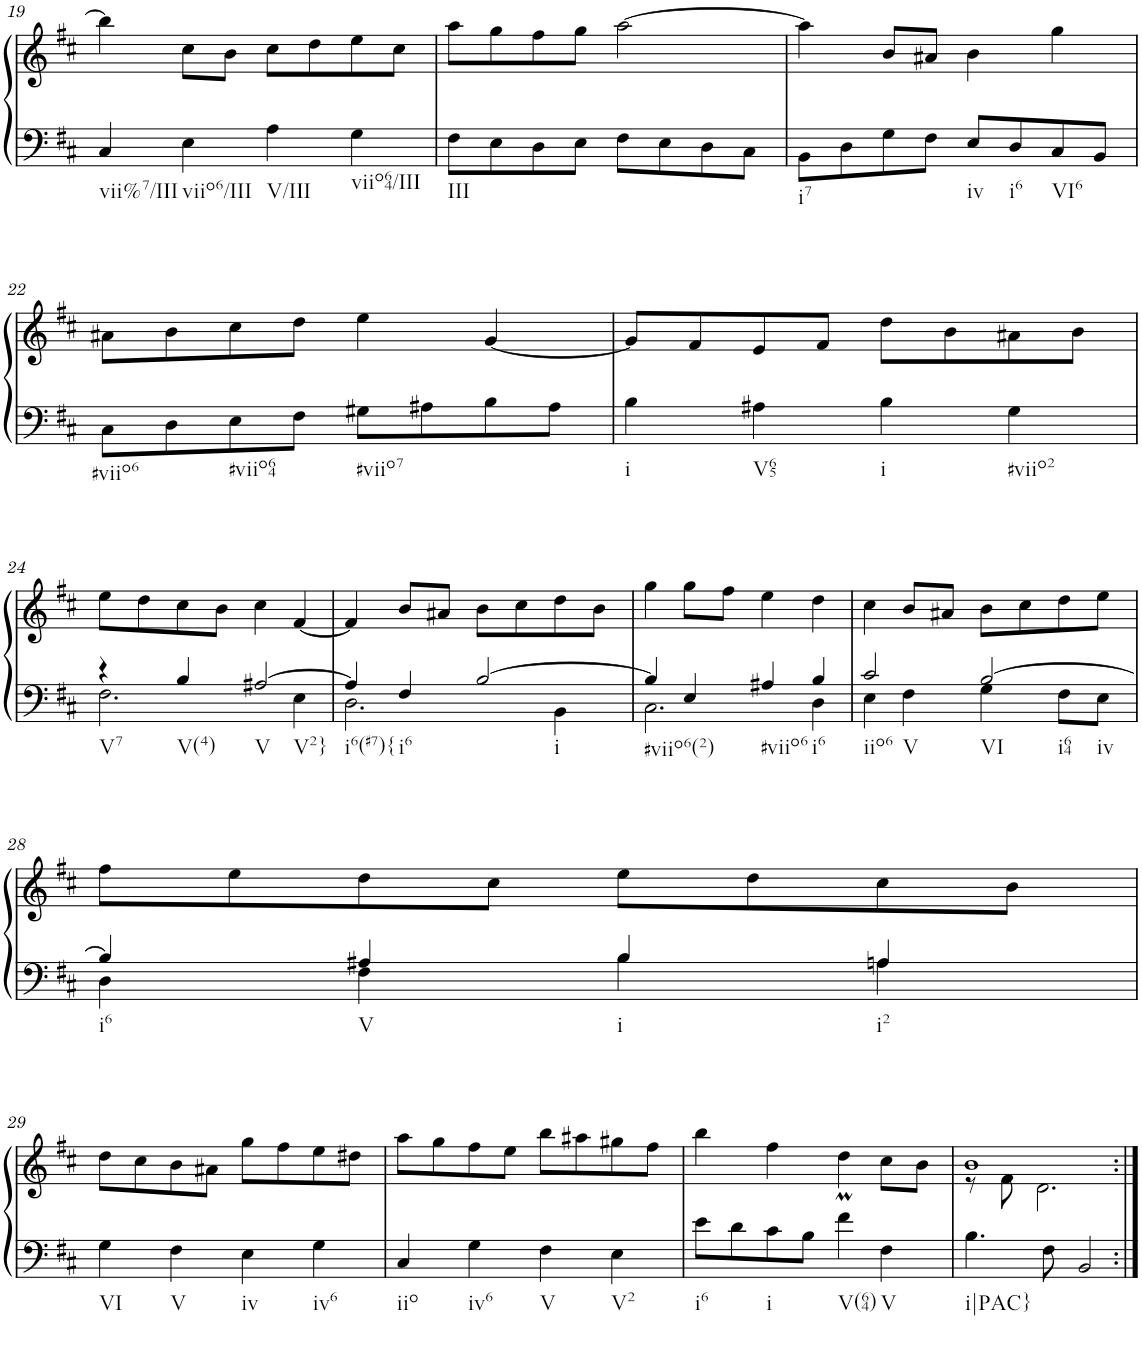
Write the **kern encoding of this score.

**kern	**kern
*part1	*part1
*staff2	*staff1
*I"Klavier linke Hand	*
!!LO:PB:g=z
*clefF4	*clefG2
*k[f#c#]	*k[f#c#]
*M2/2	*M2/2
=19	=19
!LO:TX:b:t=vii%7/III	!
4C#/	4bb\]
!LO:TX:b:t=viio6/III	!
4E\	8cc#\L
.	8b\J
!LO:TX:b:t=V/III	!
4A\	8cc#\L
.	8dd\
!LO:TX:b:t=viio64/III	!
4G\	8ee\
.	8cc#\J
=20	=20
!LO:TX:b:t=III	!
8F#\L	8aa\L
8E\	8gg\
8D\	8ff#\
8E\J	8gg\J
8F#\L	[2aa\
8E\	.
8D\	.
8C#\J	.
=21	=21
!LO:TX:b:t=i7	!
8BB\L	4aa\]
8D\	.
8G\	8b/L
8F#\J	8a#X/J
!LO:TX:b:t=iv	!
8E/L	4b\
!LO:TX:b:t=i6	!
8D/	.
!LO:TX:b:t=VI6	!
8C#/	4gg\
8BB/J	.
!!LO:LB:g=z
=22	=22
!LO:TX:b:t=#viio6	!
8C#\L	8a#X\L
8D\	8b\
!LO:TX:b:t=#viio64	!
8E\	8cc#\
8F#\J	8dd\J
!LO:TX:b:t=#viio7	!
8G#X\L	4ee\
8A#X\	.
8B\	[4g/
8A#\J	.
=23	=23
!LO:TX:b:t=i	!
4B\	8g/L]
.	8f#/
!LO:TX:b:t=V65	!
4A#X\	8e/
.	8f#/J
!LO:TX:b:t=i	!
4B\	8dd\L
.	8b\
!LO:TX:b:t=#viio2	!
4G\	8a#X\
.	8b\J
!!LO:LB:g=z
=24	=24
*^	*
!LO:TX:b:t=V7	!	!
4r	2.F#\	8ee\L
.	.	8dd\
!LO:TX:b:t=V(4)	!	!
4B/	.	8cc#\
.	.	8b\J
!LO:TX:b:t=V	!	!
!LO:TX:b:t=V2}	!	!
[2A#X/	.	4cc#\
.	4E\	[4f#/
=25	=25	=25
!LO:TX:b:t=i6(#7){	!	!
4A#/]	2.D\	4f#/]
!LO:TX:b:t=i6	!	!
4F#/	.	8b/L
.	.	8a#X/J
!LO:TX:b:t=i	!	!
[2B/	.	8b\L
.	.	8cc#\
.	4BB\	8dd\
.	.	8b\J
=26	=26	=26
!LO:TX:b:t=#viio6(2)	!	!
4B/]	2.C#\	4gg\
4E/	.	8gg\L
.	.	8ff#\J
!LO:TX:b:t=#viio6	!	!
4A#X/	.	4ee\
!LO:TX:b:t=i6	!	!
4B/	4D\	4dd\
=27	=27	=27
!LO:TX:b:t=iio6	!	!
!LO:TX:b:t=V	!	!
2c#/	4E\	4cc#\
.	4F#\	8b/L
.	.	8a#X/J
!LO:TX:b:t=VI	!	!
!LO:TX:b:t=i64	!	!
!LO:TX:b:t=iv	!	!
[2B/	4G\	8b\L
.	.	8cc#\
.	8F#\L	8dd\
.	8E\J	8ee\J
!!LO:LB:g=z
=28	=28	=28
!LO:TX:b:t=i6	!	!
4B/]	4D\	8ff#\L
.	.	8ee\
!LO:TX:b:t=V	!	!
4A#X/	4F#\	8dd\
.	.	8cc#\J
!LO:TX:b:t=i	!	!
4B/	4B\	8ee\L
.	.	8dd\
!LO:TX:b:t=i2	!	!
4An/	4A\	8cc#\
.	.	8b\J
*v	*v	*
!!LO:LB:g=z
=29	=29
*	*^
!LO:TX:b:t=VI	!	!
4G\	1ryy	8dd\L
.	.	8cc#\
!LO:TX:b:t=V	!	!
4F#\	.	8b\
.	.	8a#X\J
!LO:TX:b:t=iv	!	!
4E\	.	8gg\L
.	.	8ff#\
!LO:TX:b:t=iv6	!	!
4G\	.	8ee\
.	.	8dd#X\J
=30	=30	=30
!LO:TX:b:t=iio	!	!
4C#/	1ryy	8aa\L
.	.	8gg\
!LO:TX:b:t=iv6	!	!
4G\	.	8ff#\
.	.	8ee\J
!LO:TX:b:t=V	!	!
4F#\	.	8bb\L
.	.	8aa#X\
!LO:TX:b:t=V2	!	!
4E\	.	8gg#X\
.	.	8ff#\J
=31	=31	=31
!LO:TX:b:t=i6	!	!
8e\L	1ryy	4bb\
8d\	.	.
!LO:TX:b:t=i	!	!
8c#\	.	4ff#\
8B\J	.	.
!LO:TX:b:t=V(64)	!	!
4f#\	.	4ddM\
!LO:TX:b:t=V	!	!
4F#\	.	8cc#\L
.	.	8b\J
=32	=32	=32
!LO:TX:b:t=i|PAC}	!	!
4.B\	1b	8r
.	.	8f#\
.	.	2.d\
8F#\	.	.
2BB/	.	.
*	*v	*v
=:|!	=:|!
*-	*-
